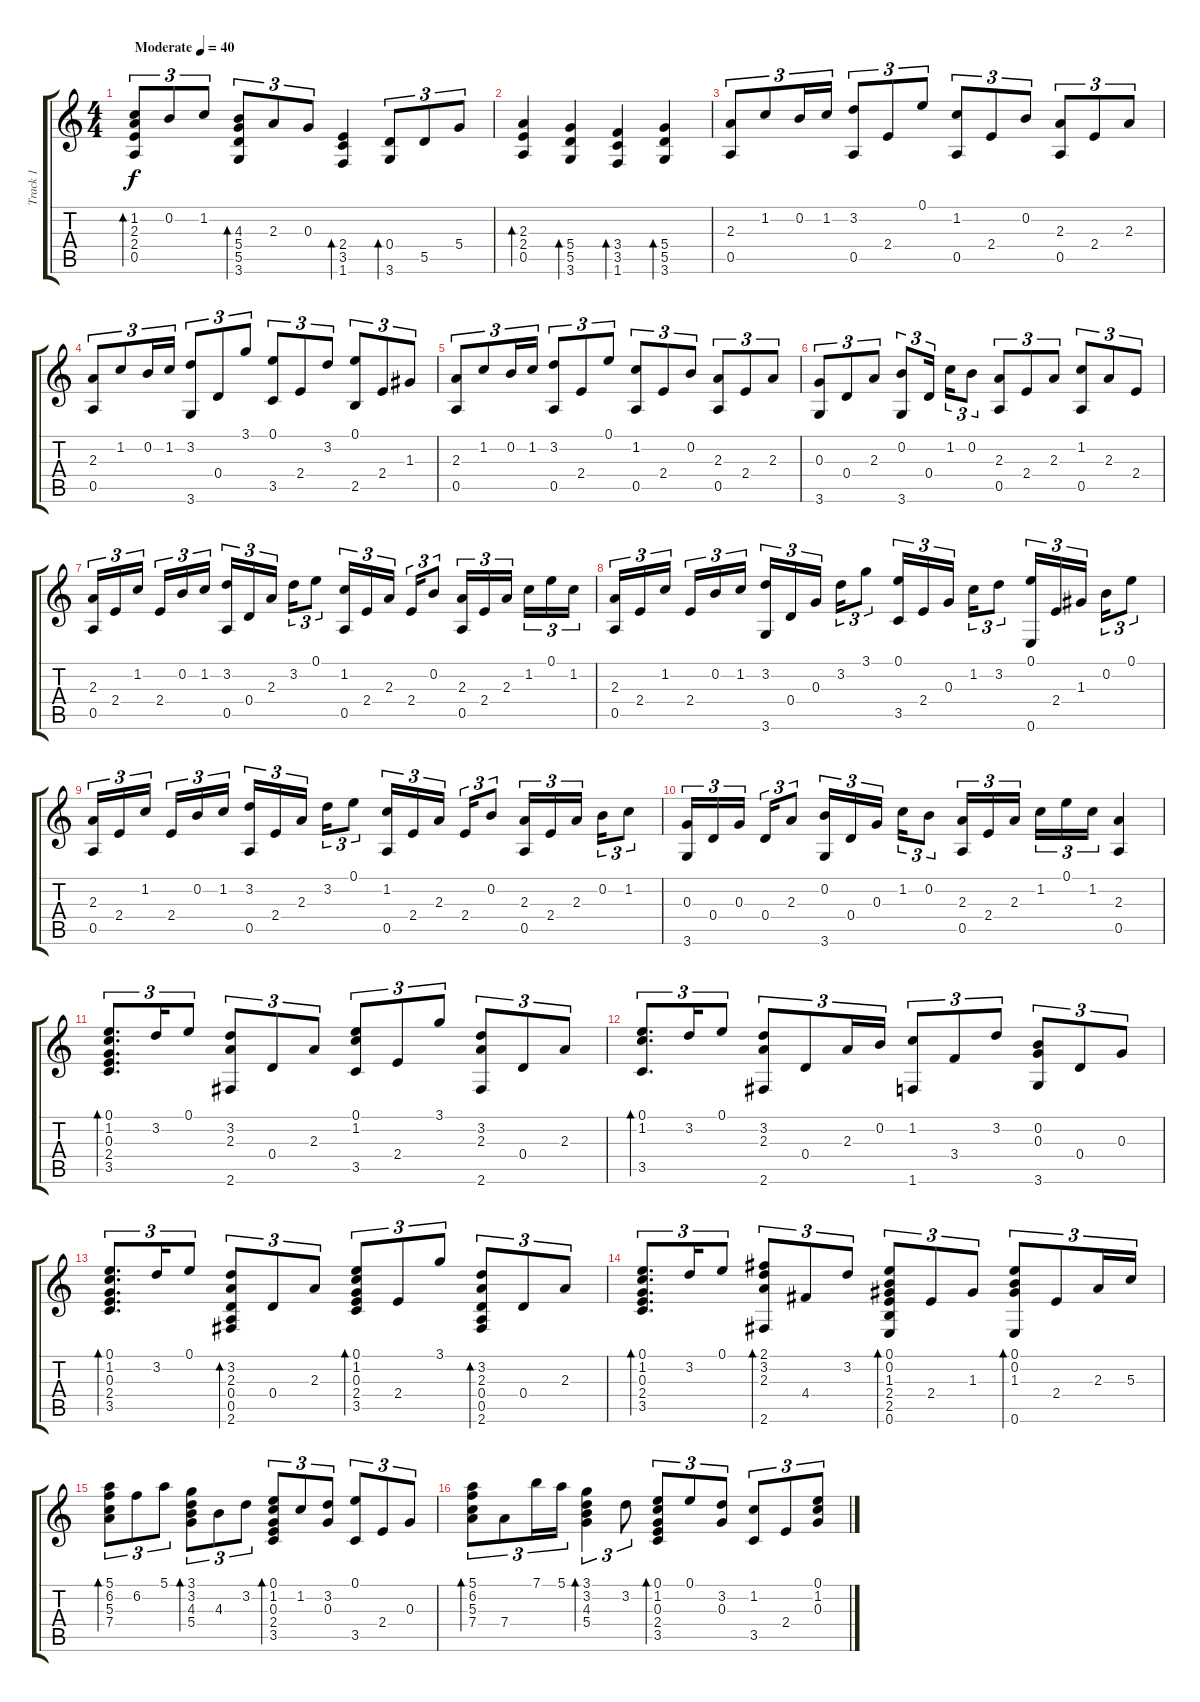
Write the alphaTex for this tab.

\track ("Track 1" "Track 1") {instrument acousticguitarsteel}
\staff {score tabs}
\tuning (E4 B3 G3 D3 A2 E2) {hide}
\ts (4 4)
\tempo (40 "Moderate")
\clef g2
\ks c
(1.2 2.3 2.4 0.5).8{tu (3 2) bd 480 txt "" dy f instrument acousticguitarsteel} 0.2.8{tu (3 2)} 1.2.8{tu (3 2)} (4.3 5.4 5.5 3.6).8{tu (3 2) bd 480} 2.3.8{tu (3 2)} 0.3.8{tu (3 2)} (2.4 3.5 1.6).4{bd 120} (0.4 3.6).8{tu (3 2) bd 480} 5.5.8{tu (3 2)} 5.4.8{tu (3 2)} |
(2.3 2.4 0.5).4{bd 120} (5.4 5.5 3.6).4{bd 120} (3.4 3.5 1.6).4{bd 120} (5.4 5.5 3.6).4{bd 120} |
(2.3 0.5).8{tu (3 2)} 1.2.8{tu (3 2)} 0.2.16{tu (3 2)} 1.2.16{tu (3 2)} (3.2 0.5).8{tu (3 2)} 2.4.8{tu (3 2)} 0.1.8{tu (3 2)} (1.2 0.5).8{tu (3 2)} 2.4.8{tu (3 2)} 0.2.8{tu (3 2)} (2.3 0.5).8{tu (3 2)} 2.4.8{tu (3 2)} 2.3.8{tu (3 2)} |
(2.3 0.5).8{tu (3 2)} 1.2.8{tu (3 2)} 0.2.16{tu (3 2)} 1.2.16{tu (3 2)} (3.2 3.6).8{tu (3 2)} 0.4.8{tu (3 2)} 3.1.8{tu (3 2)} (0.1 3.5).8{tu (3 2)} 2.4.8{tu (3 2)} 3.2.8{tu (3 2)} (0.1 2.5).8{tu (3 2)} 2.4.8{tu (3 2)} 1.3.8{tu (3 2)} |
(2.3 0.5).8{tu (3 2)} 1.2.8{tu (3 2)} 0.2.16{tu (3 2)} 1.2.16{tu (3 2)} (3.2 0.5).8{tu (3 2)} 2.4.8{tu (3 2)} 0.1.8{tu (3 2)} (1.2 0.5).8{tu (3 2)} 2.4.8{tu (3 2)} 0.2.8{tu (3 2)} (2.3 0.5).8{tu (3 2)} 2.4.8{tu (3 2)} 2.3.8{tu (3 2)} |
(0.3 3.6).8{tu (3 2)} 0.4.8{tu (3 2)} 2.3.8{tu (3 2)} (0.2 3.6).8{tu (3 2)} 0.4.16{tu (3 2) beam splitsecondary} 1.2.16{tu (3 2)} 0.2.8{tu (3 2)} (2.3 0.5).8{tu (3 2)} 2.4.8{tu (3 2)} 2.3.8{tu (3 2)} (1.2 0.5).8{tu (3 2)} 2.3.8{tu (3 2)} 2.4.8{tu (3 2)} |
(2.3 0.5).16{tu (3 2)} 2.4.16{tu (3 2)} 1.2.16{tu (3 2) beam splitsecondary} 2.4.16{tu (3 2)} 0.2.16{tu (3 2)} 1.2.16{tu (3 2)} (3.2 0.5).16{tu (3 2)} 0.4.16{tu (3 2)} 2.3.16{tu (3 2) beam splitsecondary} 3.2.16{tu (3 2)} 0.1.8{tu (3 2)} (1.2 0.5).16{tu (3 2)} 2.4.16{tu (3 2)} 2.3.16{tu (3 2) beam splitsecondary} 2.4.16{tu (3 2)} 0.2.8{tu (3 2)} (2.3 0.5).16{tu (3 2)} 2.4.16{tu (3 2)} 2.3.16{tu (3 2) beam splitsecondary} 1.2.16{tu (3 2)} 0.1.16{tu (3 2)} 1.2.16{tu (3 2)} |
(2.3 0.5).16{tu (3 2)} 2.4.16{tu (3 2)} 1.2.16{tu (3 2) beam splitsecondary} 2.4.16{tu (3 2)} 0.2.16{tu (3 2)} 1.2.16{tu (3 2)} (3.2 3.6).16{tu (3 2)} 0.4.16{tu (3 2)} 0.3.16{tu (3 2) beam splitsecondary} 3.2.16{tu (3 2)} 3.1.8{tu (3 2)} (0.1 3.5).16{tu (3 2)} 2.4.16{tu (3 2)} 0.3.16{tu (3 2) beam splitsecondary} 1.2.16{tu (3 2)} 3.2.8{tu (3 2)} (0.1 0.6).16{tu (3 2)} 2.4.16{tu (3 2)} 1.3.16{tu (3 2) beam splitsecondary} 0.2.16{tu (3 2)} 0.1.8{tu (3 2)} |
(2.3 0.5).16{tu (3 2)} 2.4.16{tu (3 2)} 1.2.16{tu (3 2) beam splitsecondary} 2.4.16{tu (3 2)} 0.2.16{tu (3 2)} 1.2.16{tu (3 2)} (3.2 0.5).16{tu (3 2)} 2.4.16{tu (3 2)} 2.3.16{tu (3 2) beam splitsecondary} 3.2.16{tu (3 2)} 0.1.8{tu (3 2)} (1.2 0.5).16{tu (3 2)} 2.4.16{tu (3 2)} 2.3.16{tu (3 2) beam splitsecondary} 2.4.16{tu (3 2)} 0.2.8{tu (3 2)} (2.3 0.5).16{tu (3 2)} 2.4.16{tu (3 2)} 2.3.16{tu (3 2) beam splitsecondary} 0.2.16{tu (3 2)} 1.2.8{tu (3 2)} |
(0.3 3.6).16{tu (3 2)} 0.4.16{tu (3 2)} 0.3.16{tu (3 2) beam splitsecondary} 0.4.16{tu (3 2)} 2.3.8{tu (3 2)} (0.2 3.6).16{tu (3 2)} 0.4.16{tu (3 2)} 0.3.16{tu (3 2) beam splitsecondary} 1.2.16{tu (3 2)} 0.2.8{tu (3 2)} (2.3 0.5).16{tu (3 2)} 2.4.16{tu (3 2)} 2.3.16{tu (3 2) beam splitsecondary} 1.2.16{tu (3 2)} 0.1.16{tu (3 2)} 1.2.16{tu (3 2)} (2.3 0.5).4 |
(0.1 1.2 0.3 2.4 3.5).8{d tu (3 2) bd 240} 3.2.16{tu (3 2)} 0.1.8{tu (3 2)} (3.2 2.3 2.6).8{tu (3 2)} 0.4.8{tu (3 2)} 2.3.8{tu (3 2)} (0.1 1.2 3.5).8{tu (3 2)} 2.4.8{tu (3 2)} 3.1.8{tu (3 2)} (3.2 2.3 2.6).8{tu (3 2)} 0.4.8{tu (3 2)} 2.3.8{tu (3 2)} |
(0.1 1.2 3.5).8{d tu (3 2) bd 480} 3.2.16{tu (3 2)} 0.1.8{tu (3 2)} (3.2 2.3 2.6).8{tu (3 2)} 0.4.8{tu (3 2)} 2.3.16{tu (3 2)} 0.2.16{tu (3 2)} (1.2 1.6).8{tu (3 2)} 3.4.8{tu (3 2)} 3.2.8{tu (3 2)} (0.2 0.3 3.6).8{tu (3 2)} 0.4.8{tu (3 2)} 0.3.8{tu (3 2)} |
(0.1 1.2 0.3 2.4 3.5).8{d tu (3 2) bd 240} 3.2.16{tu (3 2)} 0.1.8{tu (3 2)} (3.2 2.3 0.4 0.5 2.6).8{tu (3 2) bd 480} 0.4.8{tu (3 2)} 2.3.8{tu (3 2)} (0.1 1.2 0.3 2.4 3.5).8{tu (3 2) bd 480} 2.4.8{tu (3 2)} 3.1.8{tu (3 2)} (3.2 2.3 0.4 0.5 2.6).8{tu (3 2) bd 480} 0.4.8{tu (3 2)} 2.3.8{tu (3 2)} |
(0.1 1.2 0.3 2.4 3.5).8{d tu (3 2) bd 240} 3.2.16{tu (3 2)} 0.1.8{tu (3 2)} (2.1 3.2 2.3 2.6).8{tu (3 2) bd 480} 4.4.8{tu (3 2)} 3.2.8{tu (3 2)} (0.1 0.2 1.3 2.4 2.5 0.6).8{tu (3 2) bd 480} 2.4.8{tu (3 2)} 1.3.8{tu (3 2)} (0.1 0.2 1.3 0.6).8{tu (3 2) bd 480} 2.4.8{tu (3 2)} 2.3.16{tu (3 2)} 5.3.16{tu (3 2)} |
(5.1 6.2 5.3 7.4).8{tu (3 2) bd 480} 6.2.8{tu (3 2)} 5.1.8{tu (3 2)} (3.1 3.2 4.3 5.4).8{tu (3 2) bd 480} 4.3.8{tu (3 2)} 3.2.8{tu (3 2)} (0.1 1.2 0.3 2.4 3.5).8{tu (3 2) bd 480} 1.2.8{tu (3 2)} (3.2 0.3).8{tu (3 2)} (0.1 3.5).8{tu (3 2)} 2.4.8{tu (3 2)} 0.3.8{tu (3 2)} |
(5.1 6.2 5.3 7.4).8{tu (3 2) bd 480} 7.4.8{tu (3 2)} 7.1.16{tu (3 2)} 5.1.16{tu (3 2)} (3.1 3.2 4.3 5.4).4{tu (3 2) bd 120} 3.2.8{tu (3 2)} (0.1 1.2 0.3 2.4 3.5).8{tu (3 2) bd 480} 0.1.8{tu (3 2)} (3.2 0.3).8{tu (3 2)} (1.2 3.5).8{tu (3 2)} 2.4.8{tu (3 2)} (0.1 1.2 0.3).8{tu (3 2)}
